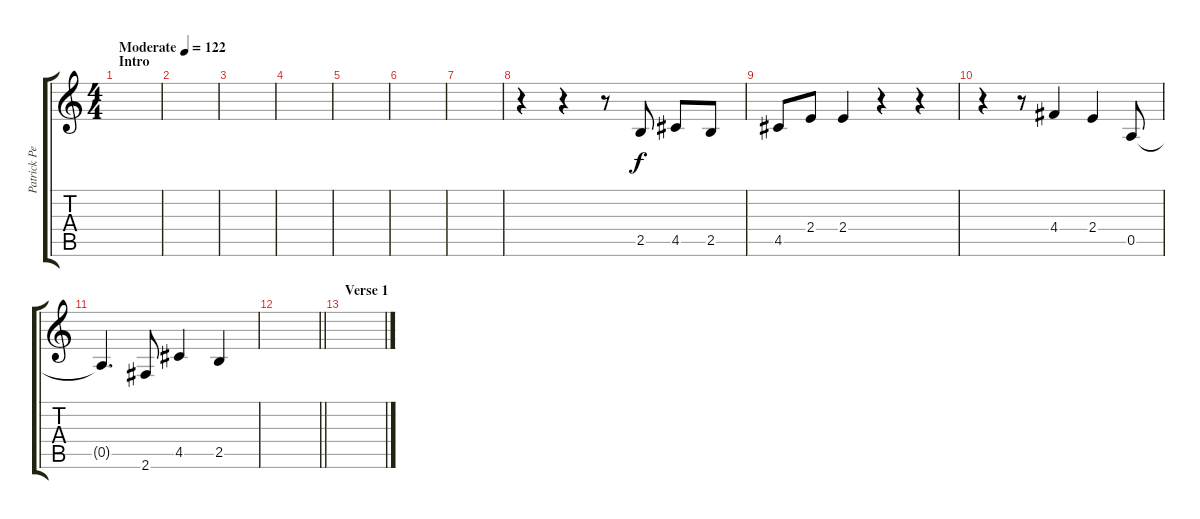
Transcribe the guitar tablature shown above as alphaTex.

\track ("Patrick Pentland" "Patrick Pe") {instrument overdrivenguitar}
\staff {score tabs}
\tuning (E4 B3 G3 D3 A2 E2) {hide}
\ts (4 4)
\section ("" "Intro")
\tempo (122 "Moderate")
\clef g2
\ks c
|
|
|
|
|
|
|
r.4 r.4 r.8 2.5.8 4.5.8 2.5.8 |
4.5.8 2.4.8 2.4.4 r.4 r.4 |
r.4 r.8 4.4.4 2.4.4 0.5.8 |
0.5{t}.4{d} 2.6.8 4.5.4 2.5.4 |
\barLineRight lightlight
|
\section ("" "Verse 1")
